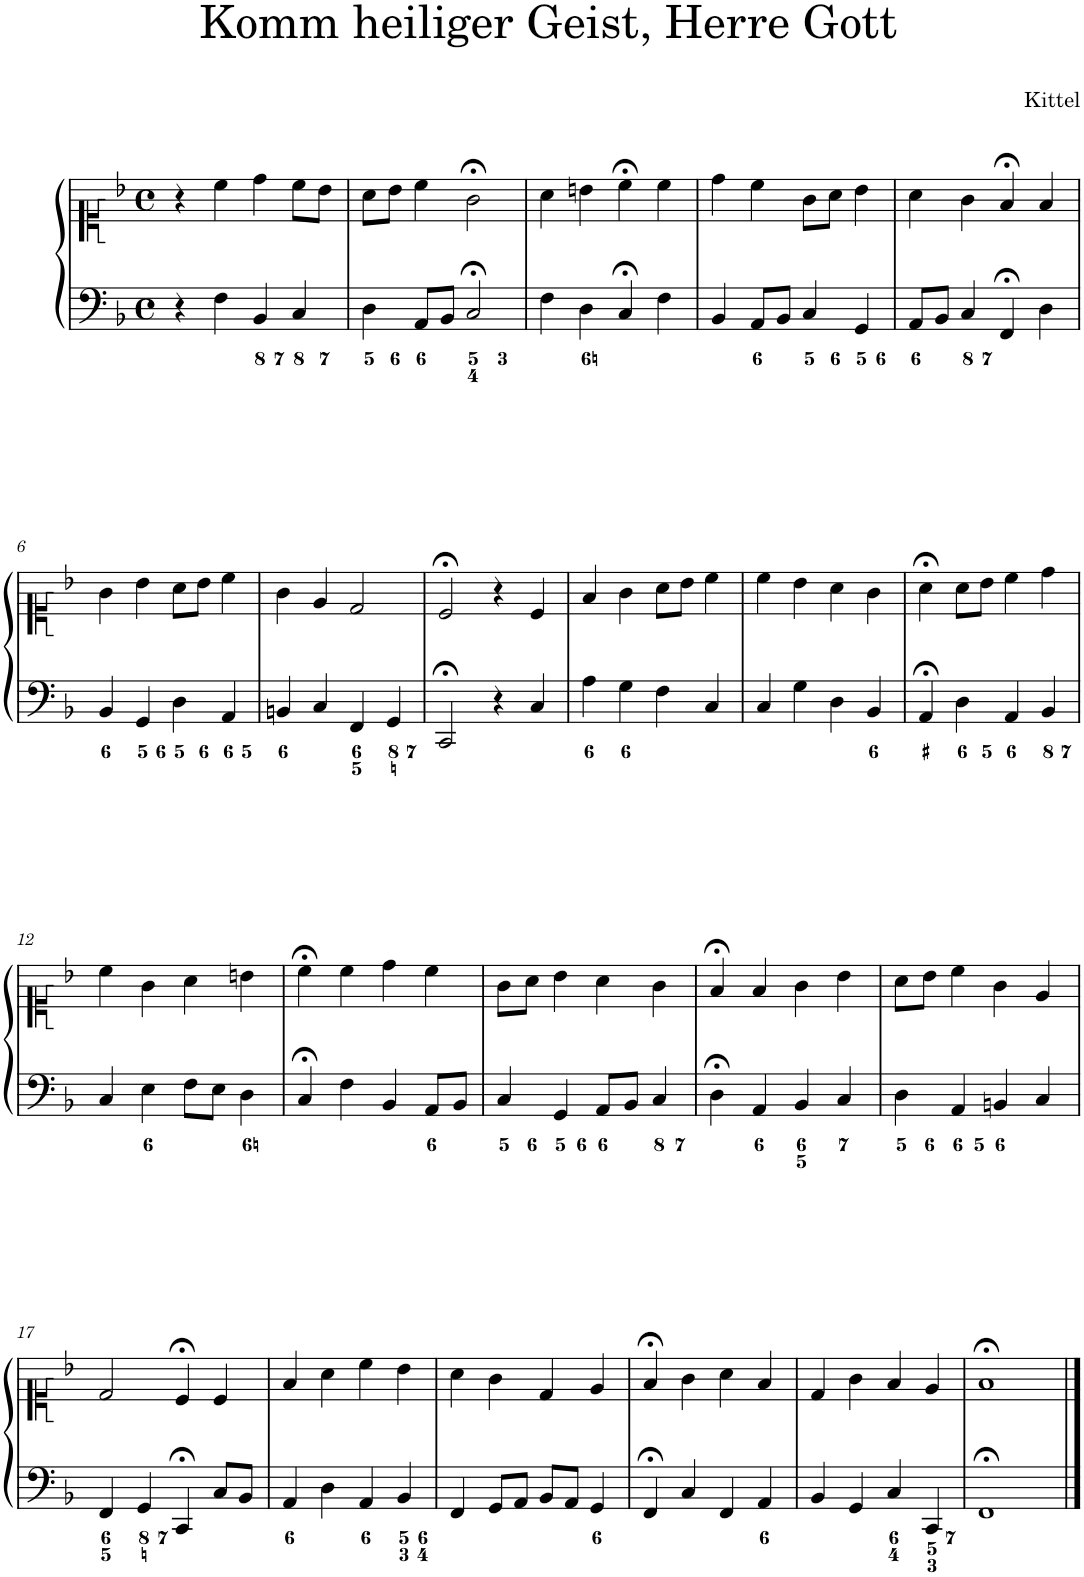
**kern	**kern
*part1	*part1
*staff2	*staff1
*I"Piano	*
*I'Pno.	*
*clefF4	*clefC1
*k[b-]	*k[b-]
*M4/4	*M4/4
*met(c)	*met(c)
=1	=1
4r	4r
4F\	4cc\
4BB-/	4dd\
4C/	8cc\L
.	8b-\J
=2	=2
4D\	8a\L
.	8b-\J
8AA/L	4cc\
8BB-/J	.
2C;</	2g;<\
=3	=3
4F\	4a\
4D\	4bn\
4C;</	4cc;<\
4F\	4cc\
=4	=4
4BB-/	4dd\
8AA/L	4cc\
8BB-/J	.
4C/	8g\L
.	8a\J
4GG/	4b-\
=5	=5
8AA/L	4a\
8BB-/J	.
4C/	4g\
4FF;</	4f;</
4D\	4f/
!!LO:LB:g=z
=6	=6
4BB-/	4g\
4GG/	4b-\
4D\	8a\L
.	8b-\J
4AA/	4cc\
=7	=7
4BBn/	4g\
4C/	4e/
4FF/	2d/
4GG/	.
=8	=8
2CC;</	2c;</
4r	4r
4C/	4c/
=9	=9
4A\	4f/
4G\	4g\
4F\	8a\L
.	8b-\J
4C/	4cc\
=10	=10
4C/	4cc\
4G\	4b-\
4D\	4a\
4BB-/	4g\
=11	=11
4AA;</	4a;<\
4D\	8a\L
.	8b-\J
4AA/	4cc\
4BB-/	4dd\
!!LO:LB:g=z
=12	=12
4C/	4cc\
4E\	4g\
8F\L	4a\
8E\J	.
4D\	4bn\
=13	=13
4C;</	4cc;<\
4F\	4cc\
4BB-/	4dd\
8AA/L	4cc\
8BB-/J	.
=14	=14
4C/	8g\L
.	8a\J
4GG/	4b-\
8AA/L	4a\
8BB-/J	.
4C/	4g\
=15	=15
4D;<\	4f;</
4AA/	4f/
4BB-/	4g\
4C/	4b-\
=16	=16
4D\	8a\L
.	8b-\J
4AA/	4cc\
4BBn/	4g\
4C/	4e/
!!LO:LB:g=z
=17	=17
4FF/	2d/
4GG/	.
4CC;</	4c;</
8C/L	4c/
8BB-/J	.
=18	=18
4AA/	4f/
4D\	4a\
4AA/	4cc\
4BB-/	4b-\
=19	=19
4FF/	4a\
8GG/L	4g\
8AA/J	.
8BB-/L	4d/
8AA/J	.
4GG/	4e/
=20	=20
4FF;</	4f;</
4C/	4g\
4FF/	4a\
4AA/	4f/
=21	=21
4BB-/	4d/
4GG/	4g\
4C/	4f/
4CC/	4e/
=22	=22
1FF;<	1f;<
==	==
*-	*-
